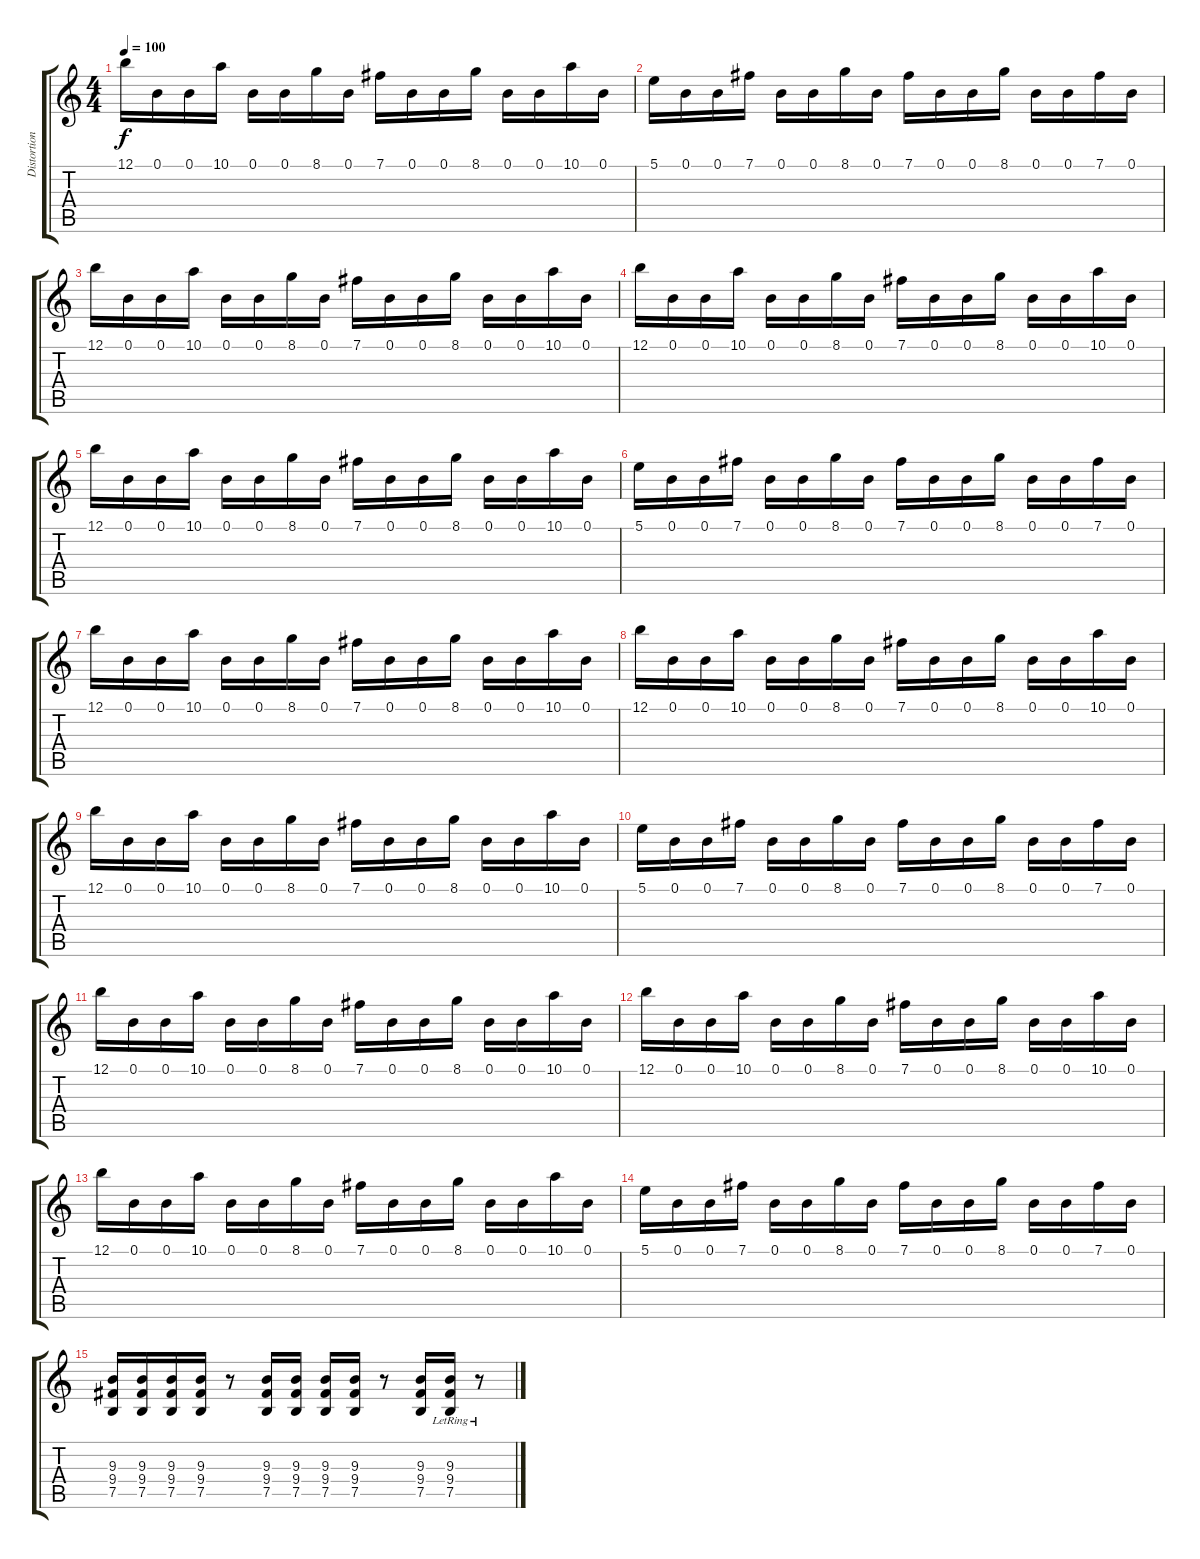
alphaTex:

\track ("Distortion Guitar 1" "Distortion") {instrument distortionguitar}
\staff {score tabs}
\tuning (B3 G3 D3 A2 E2 B1) {hide}
\ts (4 4)
\tempo 100
\clef g2
\ks c
12.1.16{dy f} 0.1.16 0.1.16 10.1.16 0.1.16 0.1.16 8.1.16 0.1.16 7.1.16 0.1.16 0.1.16 8.1.16 0.1.16 0.1.16 10.1.16 0.1.16 |
5.1.16 0.1.16 0.1.16 7.1.16 0.1.16 0.1.16 8.1.16 0.1.16 7.1.16 0.1.16 0.1.16 8.1.16 0.1.16 0.1.16 7.1.16 0.1.16 |
12.1.16 0.1.16 0.1.16 10.1.16 0.1.16 0.1.16 8.1.16 0.1.16 7.1.16 0.1.16 0.1.16 8.1.16 0.1.16 0.1.16 10.1.16 0.1.16 |
12.1.16 0.1.16 0.1.16 10.1.16 0.1.16 0.1.16 8.1.16 0.1.16 7.1.16 0.1.16 0.1.16 8.1.16 0.1.16 0.1.16 10.1.16 0.1.16 |
12.1.16 0.1.16 0.1.16 10.1.16 0.1.16 0.1.16 8.1.16 0.1.16 7.1.16 0.1.16 0.1.16 8.1.16 0.1.16 0.1.16 10.1.16 0.1.16 |
5.1.16 0.1.16 0.1.16 7.1.16 0.1.16 0.1.16 8.1.16 0.1.16 7.1.16 0.1.16 0.1.16 8.1.16 0.1.16 0.1.16 7.1.16 0.1.16 |
12.1.16 0.1.16 0.1.16 10.1.16 0.1.16 0.1.16 8.1.16 0.1.16 7.1.16 0.1.16 0.1.16 8.1.16 0.1.16 0.1.16 10.1.16 0.1.16 |
12.1.16 0.1.16 0.1.16 10.1.16 0.1.16 0.1.16 8.1.16 0.1.16 7.1.16 0.1.16 0.1.16 8.1.16 0.1.16 0.1.16 10.1.16 0.1.16 |
12.1.16 0.1.16 0.1.16 10.1.16 0.1.16 0.1.16 8.1.16 0.1.16 7.1.16 0.1.16 0.1.16 8.1.16 0.1.16 0.1.16 10.1.16 0.1.16 |
5.1.16 0.1.16 0.1.16 7.1.16 0.1.16 0.1.16 8.1.16 0.1.16 7.1.16 0.1.16 0.1.16 8.1.16 0.1.16 0.1.16 7.1.16 0.1.16 |
12.1.16 0.1.16 0.1.16 10.1.16 0.1.16 0.1.16 8.1.16 0.1.16 7.1.16 0.1.16 0.1.16 8.1.16 0.1.16 0.1.16 10.1.16 0.1.16 |
12.1.16 0.1.16 0.1.16 10.1.16 0.1.16 0.1.16 8.1.16 0.1.16 7.1.16 0.1.16 0.1.16 8.1.16 0.1.16 0.1.16 10.1.16 0.1.16 |
12.1.16 0.1.16 0.1.16 10.1.16 0.1.16 0.1.16 8.1.16 0.1.16 7.1.16 0.1.16 0.1.16 8.1.16 0.1.16 0.1.16 10.1.16 0.1.16 |
5.1.16 0.1.16 0.1.16 7.1.16 0.1.16 0.1.16 8.1.16 0.1.16 7.1.16 0.1.16 0.1.16 8.1.16 0.1.16 0.1.16 7.1.16 0.1.16 |
(9.3 9.4 7.5).16 (9.3 9.4 7.5).16 (9.3 9.4 7.5).16 (9.3 9.4 7.5).16 r.8 (9.3 9.4 7.5).16 (9.3 9.4 7.5).16 (9.3 9.4 7.5).16 (9.3 9.4 7.5).16 r.8 (9.3 9.4 7.5).16 (9.3{lr} 9.4{lr} 7.5{lr}).16 r.8
